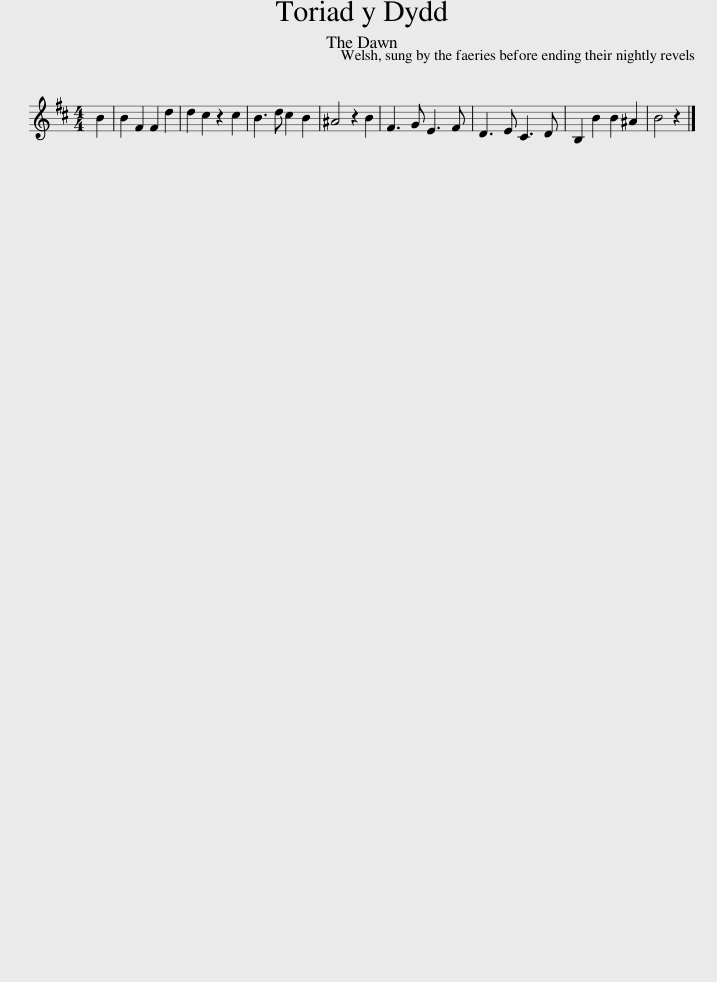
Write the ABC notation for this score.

X:1
L:1/8
M:4/4
I:linebreak $
K:Bmin
V:1 treble
V:1
 B2 | B2 F2 F2 d2 | d2 c2 z2 c2 | B3 d c2 B2 | ^A4 z2 B2 | %5
 F3 G E3 F | D3 E C3 D | B,2 B2 B2 ^A2 | B4 z2 |] %9
